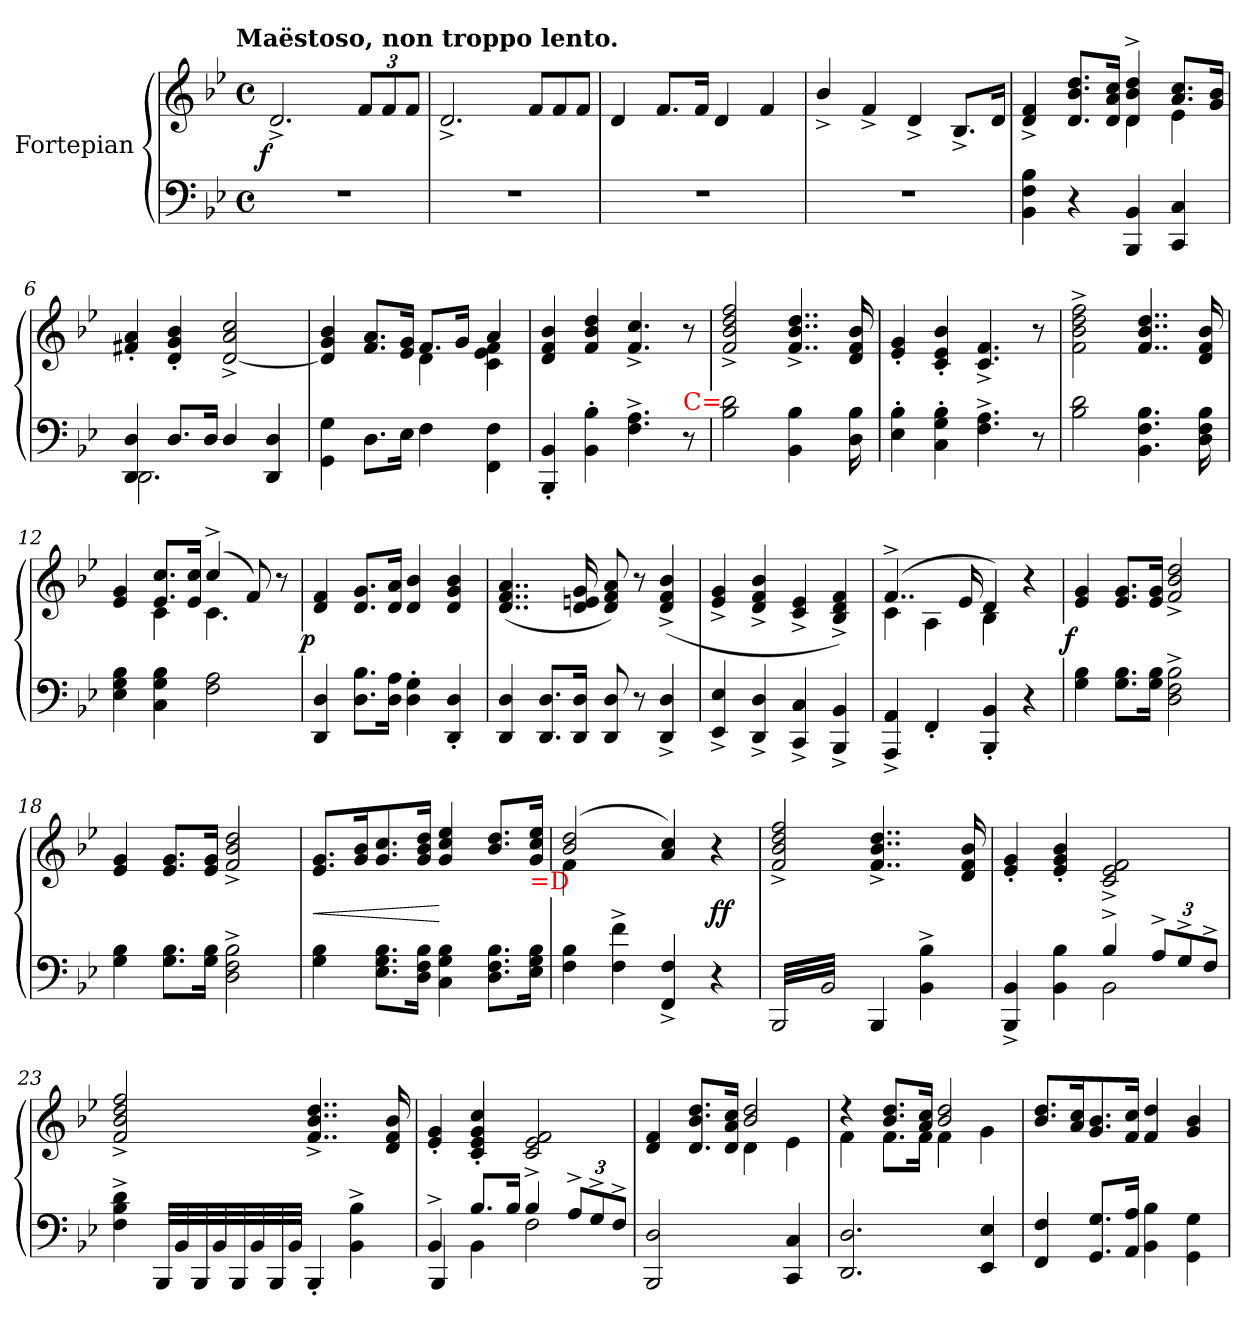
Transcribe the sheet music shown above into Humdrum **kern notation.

**kern	**kern	**dynam
*part1	*part1	*part1
*staff2	*staff1	*staff1/2
*I"Fortepian	*	*
*clefF4	*clefG2	*
*k[b-e-]	*k[b-e-]	*
!!LO:TX:omd:t=Maëstoso, non troppo lento.
*M4/4	*M4/4	*
*met(c)	*met(c)	*
=1	=1	=1
!	!	!LO:DY:rj
1r	2.d^/	f
.	12f/L	.
.	12f/	.
.	12f/J	.
=2	=2	=2
1r	2.d^/	.
*	*Xtuplet	*
.	12f/L	.
.	12f/	.
.	12f/J	.
=3	=3	=3
1r	4d/	.
.	8.f/L	.
.	16f/Jk	.
.	4d/	.
.	4f/	.
=4	=4	=4
1r	4b-^/	.
.	4f^/	.
.	4d^/	.
.	8.B-^/L	.
.	16d/Jk	.
=5	=5	=5
*	*^	*
4BB-\ 4F\ 4B-\	4d^/ 4f^/	2ryy	.
4r	8.d/ 8.b-/ 8.dd/L	.	.
.	16d/ 16a/ 16cc/Jk	.	.
4BBB-/ 4BB-/	4d^/ 4b-^/ 4dd^/	4d\	.
4CC/ 4C/	8.a/ 8.cc/L	4e-\	.
.	16g/ 16b-/Jk	.	.
*	*v	*v	*
=6	=6	=6
*^	*	*
4DD/ 4D/	2.DD\	4f#X'/ 4a'/	.
8.D/L	.	4d'/ 4g'/ 4b-'/	.
16D/Jk	.	.	.
4D/	.	[2d^/ 2a^/ 2cc^/	.
4DD/ 4D/	4ryy	.	.
*v	*v	*	*
=7	=7	=7
*	*^	*
4GG\ 4G\	4d]/ 4g/ 4b-/	2ryy	.
8.D\L	8.f/ 8.a/L	.	.
16E-\Jk	16e-/ 16g/Jk	.	.
4F\	8.f/L	4d\	.
.	16g/Jk	.	.
4FF\ 4F\	4a/	4c\ 4e-\ 4f\	.
*	*v	*v	*
=8	=8	=8
4BBB-'/ 4BB-'/	4d/ 4f/ 4b-/	.
4BB-'\ 4B-'\	4f/ 4b-/ 4dd/	.
4.F^\ 4.A^\	4.f^/ 4.cc^/	.
!LO:TX:a:color=red:t=C=	!	!
8r	8r	.
=9	=9	=9
2B-\ 2d\	2f^/ 2b-^/ 2dd^/ 2ff^/	.
!LO:N:vis=4	!	!
4..BB-\ 4..B-\	4..f^/ 4..b-^/ 4..dd^/	.
16D\ 16B-\	16d/ 16f/ 16b-/	.
=10	=10	=10
4E-'\ 4B-'\	4e-'/ 4g'/	.
4C'\ 4G'\ 4B-'\	4c'/ 4e-'/ 4b-'/	.
4.F^\ 4.A^\	4.c^/ 4.f^/	.
8r	8r	.
=11	=11	=11
2B-\ 2d\	2f^\ 2b-^\ 2dd^\ 2ff^\	.
!LO:N:vis=4.	!	!
4..BB-\ 4..F\ 4..B-\	4..f/ 4..b-/ 4..dd/	.
16D\ 16F\ 16B-\	16d/ 16f/ 16b-/	.
=12	=12	=12
*	*^	*
4E-\ 4G\ 4B-\	4e-/ 4g/	4ryy	.
4C\ 4G\ 4B-\	8.e-/ 8.cc/L	4c\	.
.	16e-/ 16cc/Jk	.	.
2F\ 2A\	(<4cc^</	4.c\	.
.	8f/)	.	.
.	8r	8ryy	.
=13	=13	=13	=13
!	!	!	!LO:DY:rj
*	*v	*v	*
4DD/ 4D/	4d/ 4f/	p
8.D\ 8.B-\L	8.d/ 8.g/L	.
16D\ 16A\Jk	16d/ 16a/Jk	.
4D'\ 4G'\	4d/ 4b-/	.
4DD'/ 4D'/	4d/ 4g/ 4b-/	.
=14	=14	=14
4DD/ 4D/	(>4..d/ 4..f/ 4..a/	.
8.DD/ 8.D/L	.	.
16DD/ 16D/Jk	16d/ 16en/ 16g/	.
8DD/ 8D/	8d/ 8f/ 8a/)	.
8r	8r	.
4DD^/ 4D^/	(>4d^/ 4f^/ 4b-^/	.
=15	=15	=15
4EE-^/ 4E-^/	4e-^/ 4g^/	.
4DD^/ 4D^/	4d^/ 4f^/ 4b-^/	.
4CC^/ 4C^/	4c^/ 4e-^/	.
4BBB-^/ 4BB-^/	4B-^/ 4d^/ 4f^/)	.
=16	=16	=16
*	*^	*
4AAA^/ 4AA^/	(4..f^/	4c\	.
4FF'/	.	4A\	.
.	16e-/	.	.
4BBB-'/ 4BB-'/	4d/)	4B-\	.
4r	4r	4ryy	.
=17	=17	=17	=17
!	!	!	!LO:DY:rj
*	*v	*v	*
4G\ 4B-\	4e-/ 4g/	f
8.G\ 8.B-\L	8.e-/ 8.g/L	.
16G\ 16B-\Jk	16e-/ 16g/Jk	.
2D^\ 2F^\ 2B-^\	2f^/ 2b-^/ 2dd^/	.
=18	=18	=18
4G\ 4B-\	4e-/ 4g/	.
8.G\ 8.B-\L	8.e-/ 8.g/L	.
16G\ 16B-\Jk	16e-/ 16g/Jk	.
2D^\ 2F^\ 2B-^\	2f^/ 2b-^/ 2dd^/	.
=19	=19	=19
4G\ 4B-\	8.e-/ 8.g/L	<
.	16g/ 16b-/K	.
8.E-\ 8.G\ 8.B-\L	8.g/ 8.cc/	.
16D\ 16F\ 16B-\Jk	16g/ 16b-/ 16dd/Jk	.
4C\ 4G\ 4B-\	4g/ 4cc/ 4ee-/	[
8.D\ 8.F\ 8.B-\L	8.b-/ 8.dd/L	.
!	!LO:TX:b:color=red:t==D	!
16E-\ 16G\ 16B-\Jk	16g/ 16cc/ 16ee-/Jk	.
=20	=20	=20
*	*^	*
4F\ 4B-\	(2b-/ 2dd/	4f\	.
4F^\ 4f^\	.	2.ryy	.
4FF^/ 4F^/	4a/ 4cc/)	.	.
4r	4r	.	ff
*	*v	*v	*
=21	=21	=21
*tremolo	*	*
32BBB-/LLL	2f^/ 2b-^/ 2dd^/ 2ff^/	.
32BB-/	.	.
32BBB-/	.	.
32BB-/	.	.
32BBB-/	.	.
32BB-/	.	.
32BBB-/	.	.
32BB-/	.	.
32BBB-/	.	.
32BB-/	.	.
32BBB-/	.	.
32BB-/	.	.
32BBB-/	.	.
32BB-/	.	.
32BBB-/	.	.
32BB-/JJJ	.	.
*Xtremolo	*	*
4BBB-/	4..f^/ 4..b-^/ 4..dd^/	.
.	.	.
.	.	.
.	.	.
.	.	.
.	.	.
.	.	.
.	.	.
4BB-^\ 4B-^\	.	.
.	16d/ 16f/ 16b-/	.
=22	=22	=22
*^	*	*
4BBB-^/ 4BB-^/	2ryy	4e-'/ 4g'/	.
4BB-\ 4B-\	.	4e-'/ 4g'/ 4b-'/	.
4B-^</	2BB-\	2c^>/ 2e-^>/ 2f^>/	.
12A^</L	.	.	.
12G^</	.	.	.
12F^</J	.	.	.
*v	*v	*	*
=23	=23	=23
4F^\ 4B-^\ 4d^\	2f^/ 2b-^/ 2dd^/ 2ff^/	.
32BBB-/LLL	.	.
32BB-/	.	.
32BBB-/	.	.
32BB-/	.	.
32BBB-/	.	.
32BB-/	.	.
32BBB-/	.	.
32BB-/JJJ	.	.
4BBB-'/	4..f^/ 4..b-^/ 4..dd^/	.
4BB-^\ 4B-^\	.	.
.	16d/ 16f/ 16b-/	.
=24	=24	=24
*^	*	*
4BB-^/	4BBB-/	4e-'/ 4g'/	.
8.B-/L	4BB-\	4c'/ 4e-'/ 4g'/ 4cc'/	.
16B-/Jk	.	.	.
4B-^/	2F\	2c/ 2e-/ 2f/	.
12A^</L	.	.	.
12G^</	.	.	.
12F^</J	.	.	.
*v	*v	*	*
=25	=25	=25
!LO:N:vis=2	!	!
*	*^	*
2.BBB-/ 2.D/	4d/ 4f/	2ryy	.
.	8.d/ 8.b-/ 8.dd/L	.	.
.	16d/ 16a/ 16cc/Jk	.	.
.	2b-/ 2dd/	4d\	.
4CC/ 4C/	.	4e-\	.
=26	=26	=26	=26
2.DD/ 2.D/	4r	4f\	.
.	8.b-/ 8.dd/L	8.f\L	.
.	16a/ 16cc/Jk	16f\Jk	.
.	2b-/ 2dd/	4f\	.
4EE-/ 4E-/	.	4g\	.
*	*v	*v	*
=27	=27	=27
4FF/ 4F/	8.b-/ 8.dd/L	.
.	16a/ 16cc/K	.
8.GG/ 8.G/L	8.g/ 8.b-/	.
16AA/ 16A/Jk	16f/ 16cc/Jk	.
4BB-\ 4B-\	4f/ 4dd/	.
4GG\ 4G\	4g/ 4b-/	.
=	=	=
*-	*-	*-
